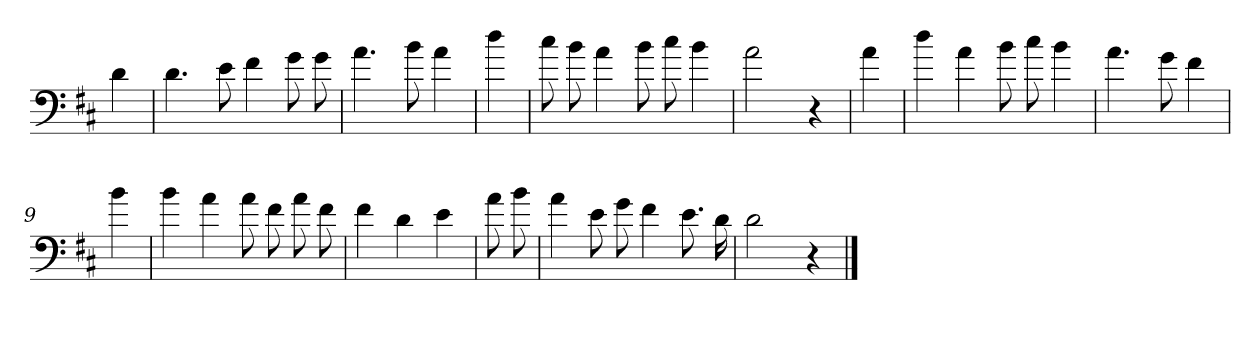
**kern
*part1
*staff1
*clefF4
*k[f#c#]
*D:
=
4d
=1
4.d
8e
4f#
8g
8g
=2
4.a
8b
4a
=3
4dd
=4
8cc#
8b
4a
8b
8cc#
4b
=5
2a
4r
=6
4a
=7
4dd
4a
8b
8cc#
4b
=8
4.a
8g
4f#
=9
4b
=10
4b
4a
8a
8f#
8a
8f#
=11
4f#
4d
4e
=12
8a
8b
=13
4a
8e
8g
4f#
8.e
16d
=14
2d
4r
==
*-
